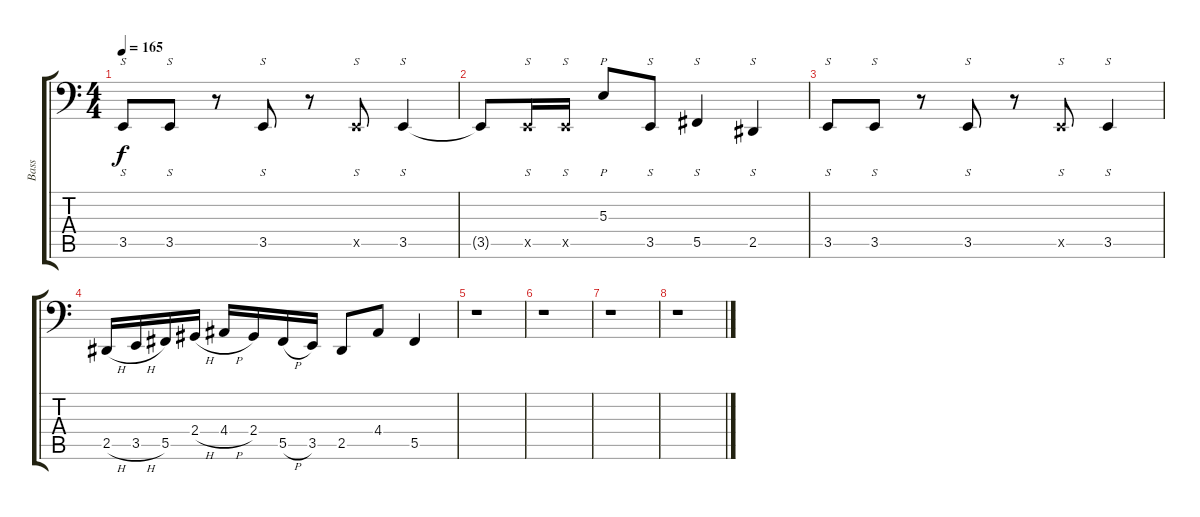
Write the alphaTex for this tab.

\track ("Bass" "Bass") {instrument slapbass1}
\staff {score tabs}
\tuning (A2 E2 B1 Gb1 Db1 Ab0) {hide}
\ts (4 4)
\tempo 165
\clef f4
\ks c
3.5.8{s dy f} 3.5.8{s} r.8 3.5.8{s} r.8 3.5{x}.8{s} 3.5.4{s} |
3.5{t}.8 3.5{x}.16{s} 3.5{x}.16{s} 5.3.8{p} 3.5.8{s} 5.5.4{s} 2.5.4{s} |
3.5.8{s} 3.5.8{s} r.8 3.5.8{s} r.8 3.5{x}.8{s} 3.5.4{s} |
2.5{h}.16 3.5{h}.16 5.5.16 2.4{h}.16 4.4{h}.16 2.4.16 5.5{h}.16 3.5.16 2.5.8 4.4.8 5.5.4 |
r.1 |
r.1 |
r.1 |
r.1
